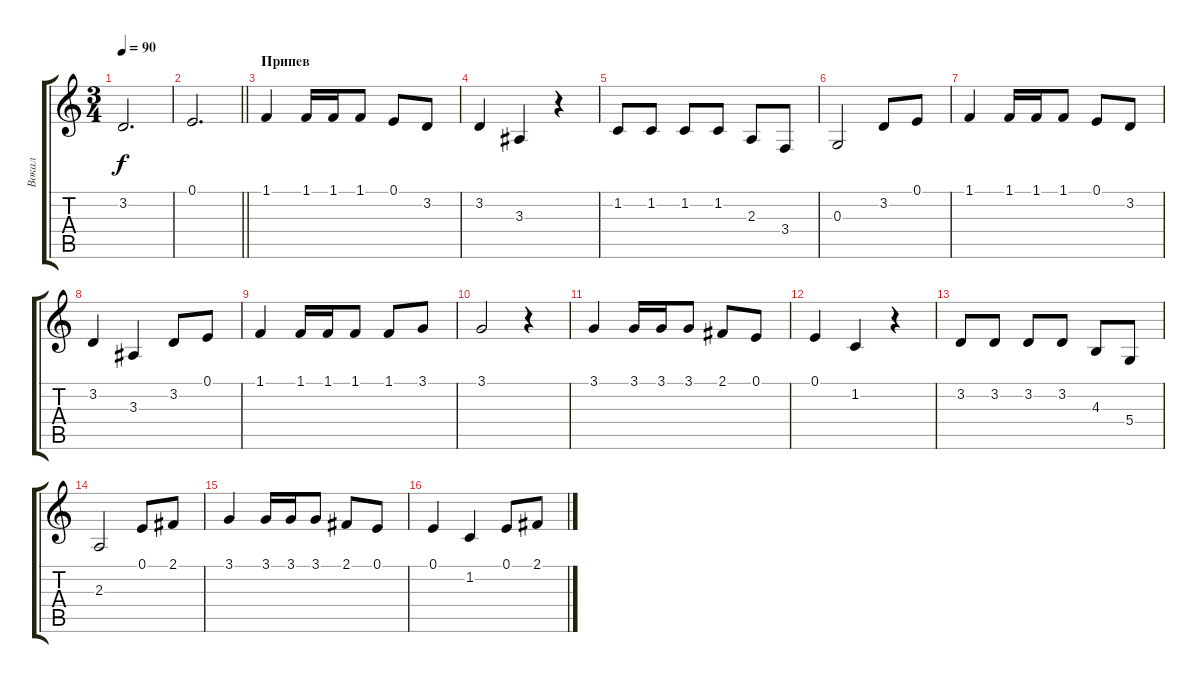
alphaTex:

\track ("Вокал" "Вокал") {instrument lead6voice}
\staff {score tabs}
\tuning (E4 B3 G3 D3 A2 E2) {hide}
\ts (3 4)
\tempo 90
\clef g2
\ks c
3.2.2{d dy f} |
\barLineRight lightlight
0.1.2{d} |
\section ("" "Припев")
1.1.4 1.1.16 1.1.16 1.1.8 0.1.8 3.2.8 |
3.2.4 3.3.4 r.4 |
1.2.8 1.2.8 1.2.8 1.2.8 2.3.8 3.4.8 |
0.3.2 3.2.8 0.1.8 |
1.1.4 1.1.16 1.1.16 1.1.8 0.1.8 3.2.8 |
3.2.4 3.3.4 3.2.8 0.1.8 |
1.1.4 1.1.16 1.1.16 1.1.8 1.1.8 3.1.8 |
3.1.2 r.4 |
3.1.4 3.1.16 3.1.16 3.1.8 2.1.8 0.1.8 |
0.1.4 1.2.4 r.4 |
3.2.8 3.2.8 3.2.8 3.2.8 4.3.8 5.4.8 |
2.3.2 0.1.8 2.1.8 |
3.1.4 3.1.16 3.1.16 3.1.8 2.1.8 0.1.8 |
0.1.4 1.2.4 0.1.8 2.1.8
